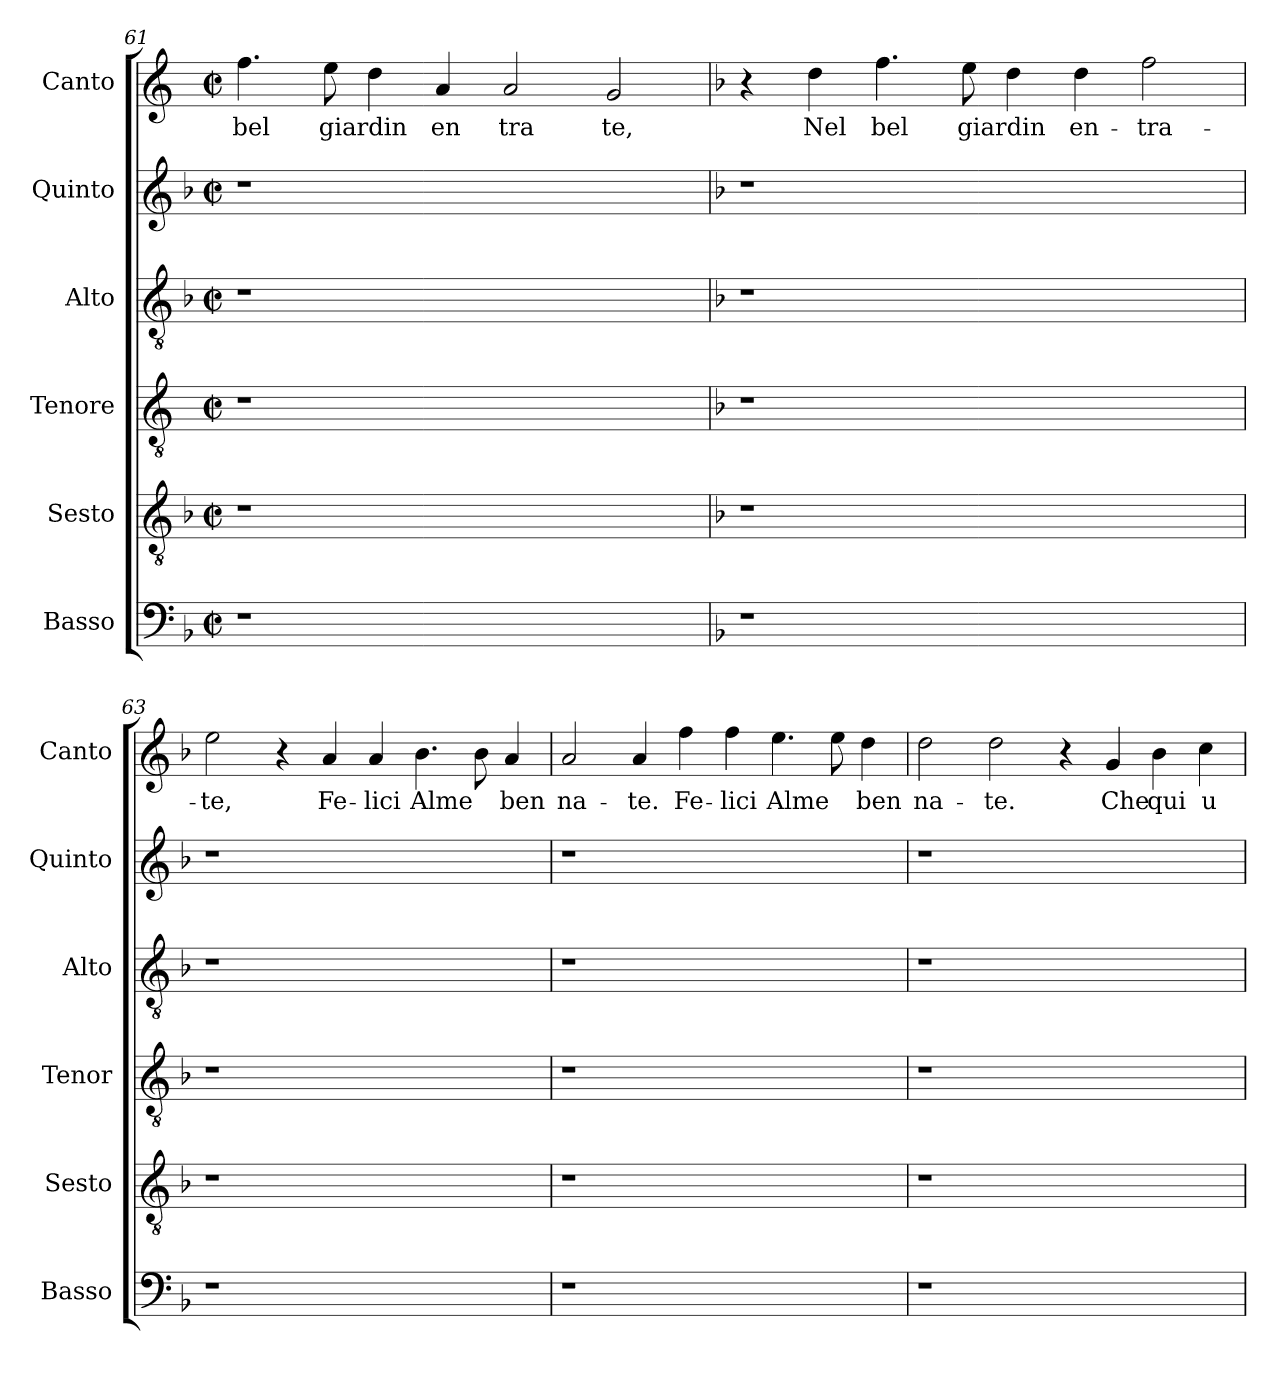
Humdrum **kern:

**kern	**kern	**kern	**kern	**kern	**kern	**text
*part6	*part5	*part4	*part3	*part2	*part1	*part1
*staff6	*staff5	*staff4	*staff3	*staff2	*staff1	*staff1
*I"Basso	*I"Sesto	*I"Tenore	*I"Alto	*I"Quinto	*I"Canto	*
*I'Basso	*I'Sesto	*I'Tenor	*I'Alto	*I'Quinto	*I'Canto	*
*clefF4	*clefGv2	*clefGv2	*clefGv2	*clefG2	*clefG2	*
*k[b-]	*k[b-]	*k[]	*k[b-]	*k[b-]	*k[]	*
*F:	*F:	*C:	*F:	*F:	*C:	*
*M2/2	*M2/2	*M2/2	*M2/2	*M2/2	*M2/2	*
*met(c|)	*met(c|)	*met(c|)	*met(c|)	*met(c|)	*met(c|)	*
=61	=61	=61	=61	=61	=61	=61
!	!	!	!	!	!	!LO:LY:b
1r	1r	1r	1r	1r	4.ff\	bel
!	!	!	!	!	!	!LO:LY:b
.	.	.	.	.	8ee\	giardin
.	.	.	.	.	4dd\	.
!	!	!	!	!	!	!LO:LY:b
.	.	.	.	.	4a/	en
!	!	!	!	!	!	!LO:LY:b
1ryy	1ryy	1ryy	1ryy	1ryy	2a/	tra
!	!	!	!	!	!	!LO:LY:b
.	.	.	.	.	2g/	te,
!!LO:LB:g=z
=62	=62	=62	=62	=62	=62	=62
*	*	*k[b-]	*	*	*k[b-]	*
*	*	*F:	*	*	*F:	*
1r	1r	1r	1r	1r	4r	.
!	!	!	!	!	!	!LO:LY:b
.	.	.	.	.	4dd\	Nel
!	!	!	!	!	!	!LO:LY:b
.	.	.	.	.	4.ff\	bel
!	!	!	!	!	!	!LO:LY:b
.	.	.	.	.	8ee\	giardin
1ryy	1ryy	1ryy	1ryy	1ryy	4dd\	.
!	!	!	!	!	!	!LO:LY:b
.	.	.	.	.	4dd\	en-
!	!	!	!	!	!	!LO:LY:b
.	.	.	.	.	2ff\	-tra-
=63	=63	=63	=63	=63	=63	=63
!	!	!	!	!	!	!LO:LY:b
1r	1r	1r	1r	1r	2ee\	-te,
.	.	.	.	.	4r	.
!	!	!	!	!	!	!LO:LY:b
.	.	.	.	.	4a/	Fe-
!	!	!	!	!	!	!LO:LY:b
1ryy	1ryy	1ryy	1ryy	1ryy	4a/	-lici
!	!	!	!	!	!	!LO:LY:b
.	.	.	.	.	4.b-\	Alme
.	.	.	.	.	8b-\	.
!	!	!	!	!	!	!LO:LY:b
.	.	.	.	.	4a/	ben
=64	=64	=64	=64	=64	=64	=64
!	!	!	!	!	!	!LO:LY:b
1r	1r	1r	1r	1r	2a/	na-
!	!	!	!	!	!	!LO:LY:b
.	.	.	.	.	4a/	-te.
!	!	!	!	!	!	!LO:LY:b
.	.	.	.	.	4ff\	Fe-
!	!	!	!	!	!	!LO:LY:b
1ryy	1ryy	1ryy	1ryy	1ryy	4ff\	-lici
!	!	!	!	!	!	!LO:LY:b
.	.	.	.	.	4.ee\	Alme
.	.	.	.	.	8ee\	.
!	!	!	!	!	!	!LO:LY:b
.	.	.	.	.	4dd\	ben
=65	=65	=65	=65	=65	=65	=65
!	!	!	!	!	!	!LO:LY:b
1r	1r	1r	1r	1r	2dd\	na-
!	!	!	!	!	!	!LO:LY:b
.	.	.	.	.	2dd\	-te.
1ryy	1ryy	1ryy	1ryy	1ryy	4r	.
!	!	!	!	!	!	!LO:LY:b
.	.	.	.	.	4g/	Che
!	!	!	!	!	!	!LO:LY:b
.	.	.	.	.	4b-\	qui
!	!	!	!	!	!	!LO:LY:b
.	.	.	.	.	4cc\	u-
=	=	=	=	=	=	=
*-	*-	*-	*-	*-	*-	*-
